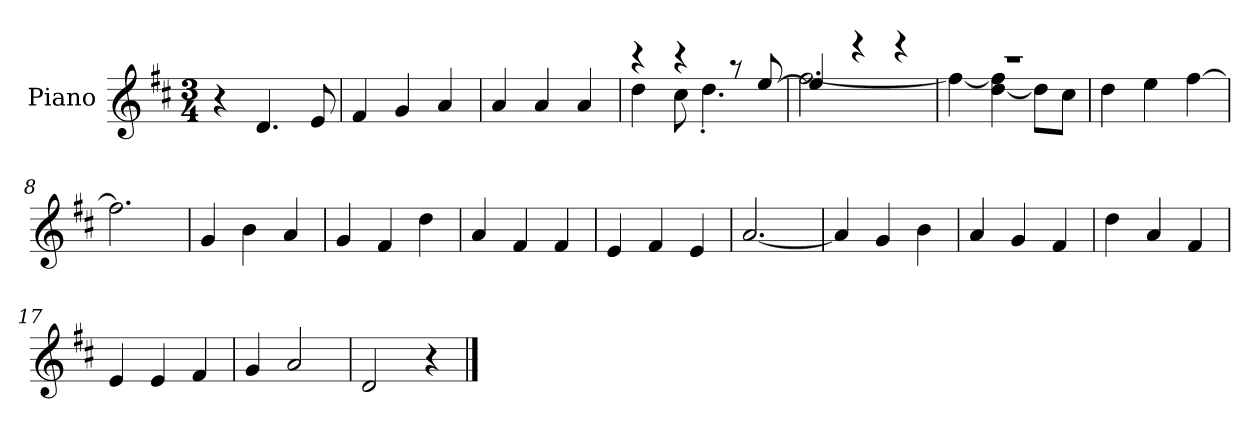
**kern
*part1
*staff1
*I"Piano
*I'P-no
*clefG2
*k[f#c#]
*M3/4
*MM179
=1
4r
4.d/
8e/
=2
4f#/
4g/
4a/
=3
4a/
4a/
4a/
=4
*^
4r	4dd\
4r	8cc#\
.	4.dd'\
8r	.
[8ee/	.
=5	=5
4ee/]	[2.ff#\
4r	.
4r	.
=6	=6
2.r	4ff#\_
.	[4dd\ 4ff#\]
.	8dd\L]
.	8cc#\J
*v	*v
=7
4dd\
4ee\
[4ff#\
=8
2.ff#\]
=9
4g/
4b\
4a/
!!LO:LB:g=z
=10
4g/
4f#/
4dd\
=11
4a/
4f#/
4f#/
=12
4e/
4f#/
4e/
=13
[2.a/
=14
4a/]
4g/
4b\
=15
4a/
4g/
4f#/
=16
4dd\
4a/
4f#/
=17
4e/
4e/
4f#/
=18
4g/
2a/
=19
2d/
4r
==
*-
